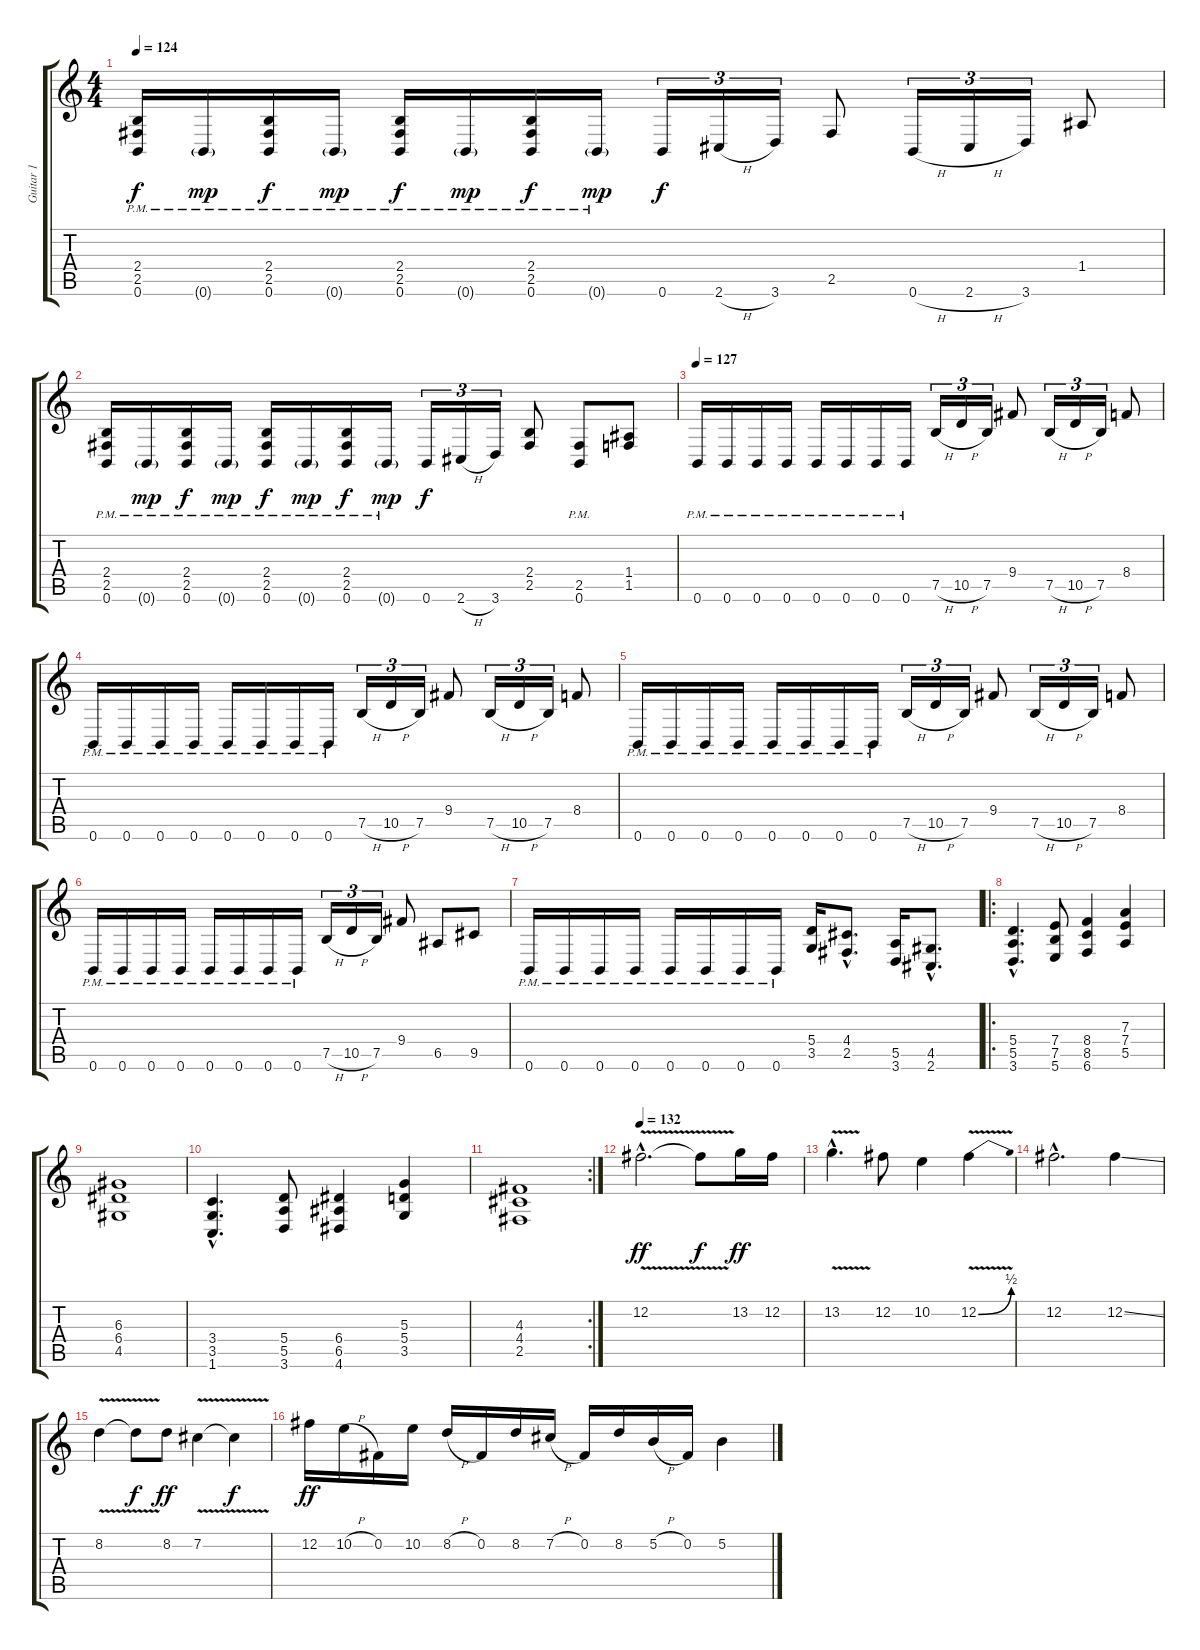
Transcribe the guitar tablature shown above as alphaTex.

\track ("Guitar 1" "Guitar 1") {instrument distortionguitar}
\staff {score tabs}
\tuning (B3 Gb3 D3 A2 E2 B1) {hide}
\ts (4 4)
\tempo 124
\clef g2
\ks c
(2.4{pm} 2.5{pm} 0.6{pm}).16{dy f} 0.6{g pm}.16{dy mp} (2.4{pm} 2.5{pm} 0.6{pm}).16{dy f} 0.6{g pm}.16{dy mp} (2.4{pm} 2.5{pm} 0.6{pm}).16{dy f} 0.6{g pm}.16{dy mp} (2.4{pm} 2.5{pm} 0.6{pm}).16{dy f} 0.6{g pm}.16{dy mp} 0.6.16{tu (3 2) dy f} 2.6{h}.16{tu (3 2)} 3.6.16{tu (3 2)} 2.5.8 0.6{h}.16{tu (3 2)} 2.6{h}.16{tu (3 2)} 3.6.16{tu (3 2)} 1.4.8 |
(2.4{pm} 2.5{pm} 0.6{pm}).16 0.6{g pm}.16{dy mp} (2.4{pm} 2.5{pm} 0.6{pm}).16{dy f} 0.6{g pm}.16{dy mp} (2.4{pm} 2.5{pm} 0.6{pm}).16{dy f} 0.6{g pm}.16{dy mp} (2.4{pm} 2.5{pm} 0.6{pm}).16{dy f} 0.6{g pm}.16{dy mp} 0.6.16{tu (3 2) dy f} 2.6{h}.16{tu (3 2)} 3.6.16{tu (3 2)} (2.4 2.5).8 (2.5{pm} 0.6{pm}).8 (1.4 1.5).8 |
\tempo 127
0.6{pm}.16 0.6{pm}.16 0.6{pm}.16 0.6{pm}.16 0.6{pm}.16 0.6{pm}.16 0.6{pm}.16 0.6{pm}.16 7.5{h}.16{tu (3 2)} 10.5{h}.16{tu (3 2)} 7.5.16{tu (3 2)} 9.4.8 7.5{h}.16{tu (3 2)} 10.5{h}.16{tu (3 2)} 7.5.16{tu (3 2)} 8.4.8 |
0.6{pm}.16 0.6{pm}.16 0.6{pm}.16 0.6{pm}.16 0.6{pm}.16 0.6{pm}.16 0.6{pm}.16 0.6{pm}.16 7.5{h}.16{tu (3 2)} 10.5{h}.16{tu (3 2)} 7.5.16{tu (3 2)} 9.4.8 7.5{h}.16{tu (3 2)} 10.5{h}.16{tu (3 2)} 7.5.16{tu (3 2)} 8.4.8 |
0.6{pm}.16 0.6{pm}.16 0.6{pm}.16 0.6{pm}.16 0.6{pm}.16 0.6{pm}.16 0.6{pm}.16 0.6{pm}.16 7.5{h}.16{tu (3 2)} 10.5{h}.16{tu (3 2)} 7.5.16{tu (3 2)} 9.4.8 7.5{h}.16{tu (3 2)} 10.5{h}.16{tu (3 2)} 7.5.16{tu (3 2)} 8.4.8 |
0.6{pm}.16 0.6{pm}.16 0.6{pm}.16 0.6{pm}.16 0.6{pm}.16 0.6{pm}.16 0.6{pm}.16 0.6{pm}.16 7.5{h}.16{tu (3 2)} 10.5{h}.16{tu (3 2)} 7.5.16{tu (3 2)} 9.4.8 6.5.8 9.5.8 |
0.6{pm}.16 0.6{pm}.16 0.6{pm}.16 0.6{pm}.16 0.6{pm}.16 0.6{pm}.16 0.6{pm}.16 0.6{pm}.16 (5.4 3.5).16 (4.4{hac} 2.5{hac}).8{d} (5.5 3.6).16 (4.5{hac} 2.6{hac}).8{d} |
\ro
(5.4{hac} 5.5{hac} 3.6{hac}).4{d volume 16 balance 8} (7.4 7.5 5.6).8 (8.4 8.5 6.6).4 (7.3 7.4 5.5).4 |
(6.3 6.4 4.5).1 |
(3.4{hac} 3.5{hac} 1.6{hac}).4{d} (5.4 5.5 3.6).8 (6.4 6.5 4.6).4 (5.3 5.4 3.5).4 |
\rc 2
(4.3 4.4 2.5).1 |
\tempo 132
12.2{v hac}.2{d dy ff volume 16 balance 8} 12.2{t}.8{dy f} 13.2.16{dy ff} 12.2.16 |
13.2{v hac}.4{d} 12.2.8 10.2.4 12.2{be (bend 0 0 60 2) v}.4 |
12.2{hac}.2{d} 12.2{ss}.4 |
8.2{v}.4 8.2{t}.8{dy f} 8.2.8{dy ff} 7.2{v}.4 7.2{t}.4{dy f} |
12.2.16{dy ff} 10.2{h}.16 0.2.16 10.2.16 8.2{h}.16 0.2.16 8.2.16 7.2{h}.16 0.2.16 8.2.16 5.2{h}.16 0.2.16 5.2.4
